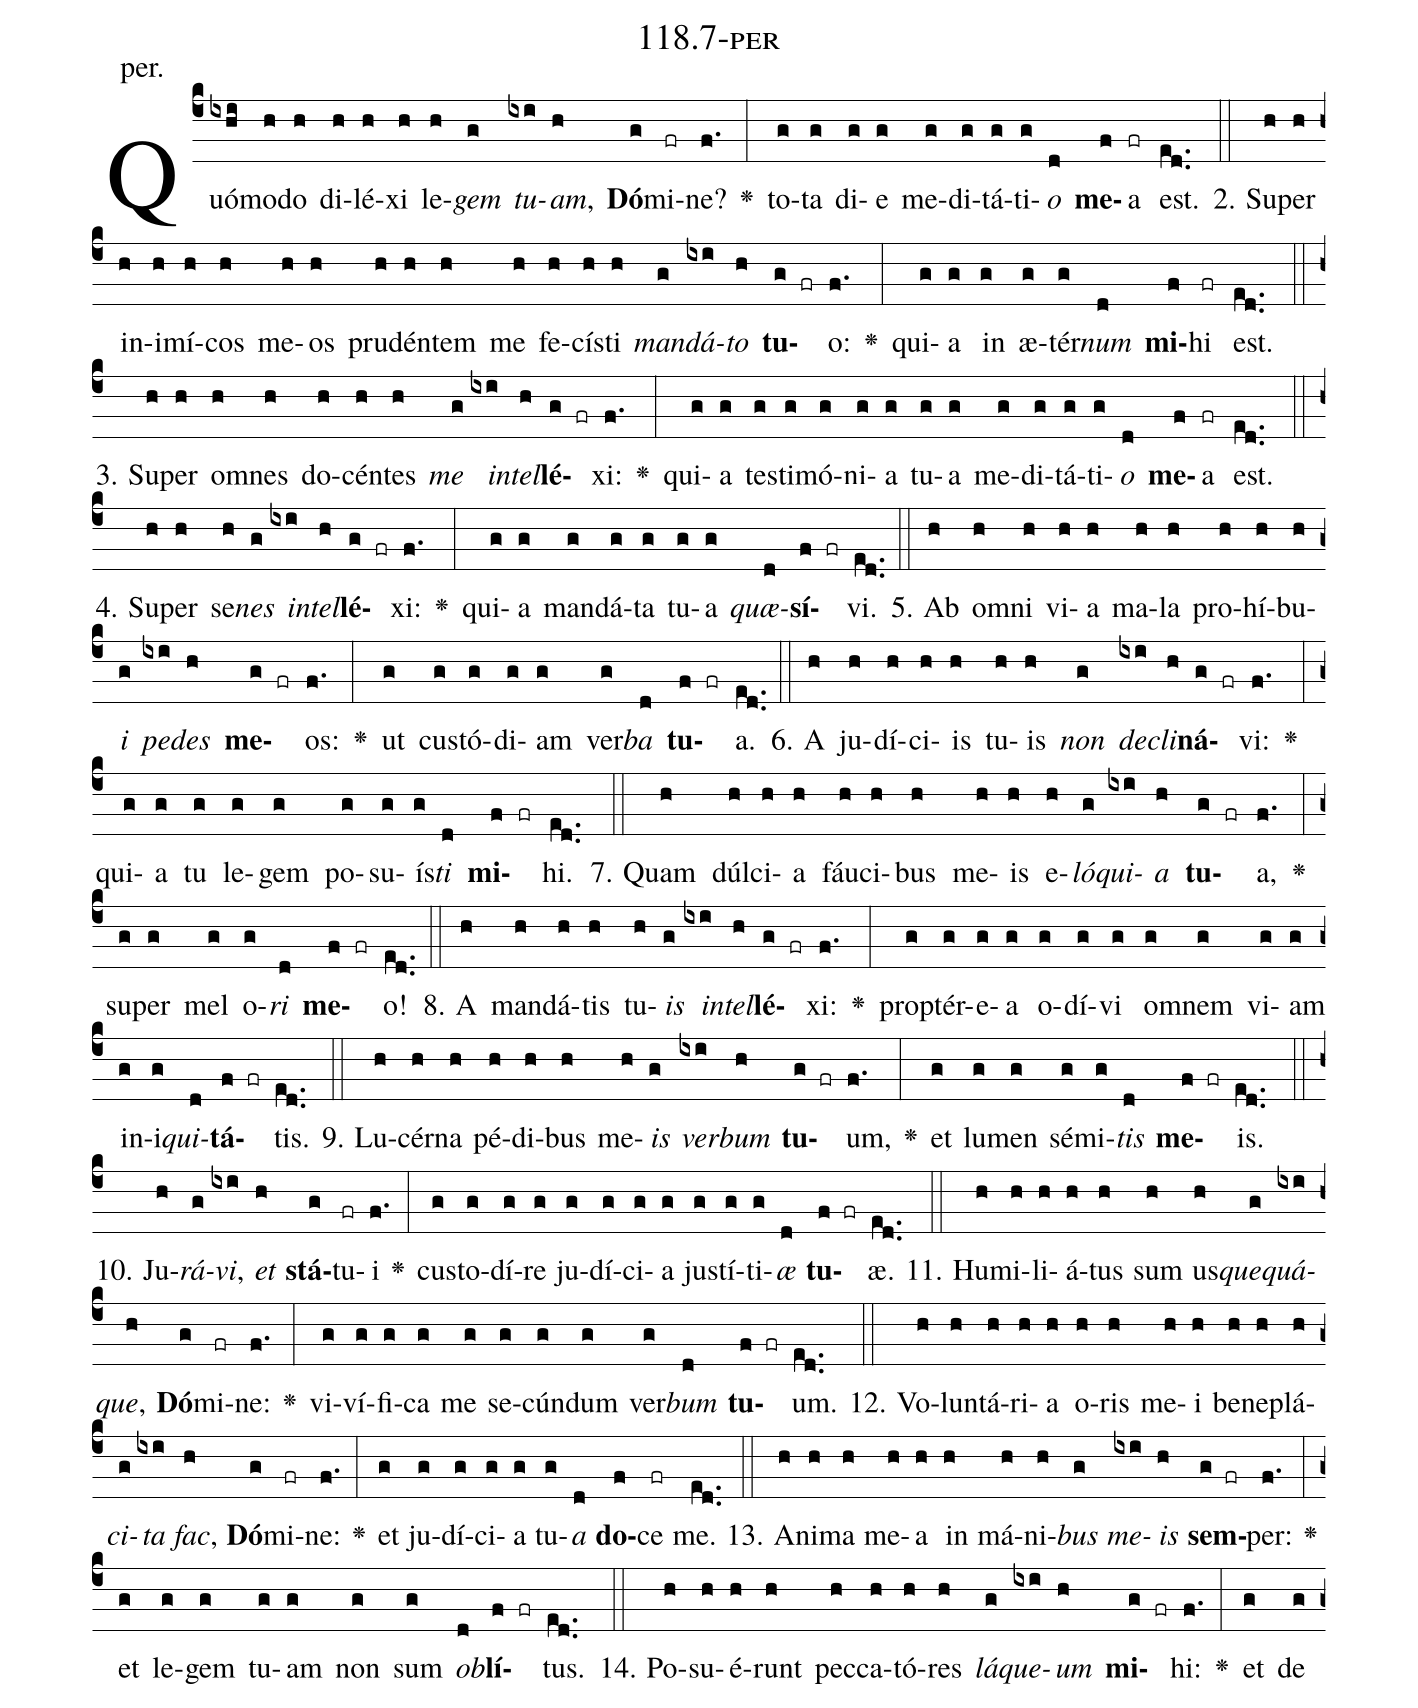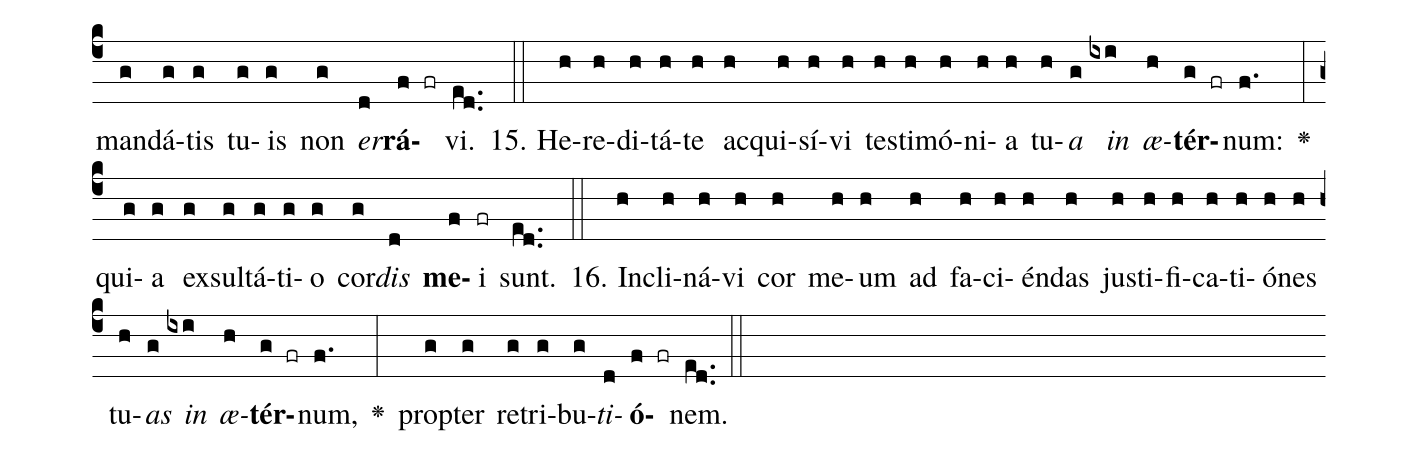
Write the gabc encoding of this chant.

name: 118.7-per;
annotation: per.;
%%
(c4)Quó(ixhi)mo(h)do(h) di(h)lé(h)xi(h) le(h)<i>gem</i>(g) <i>tu</i>(ixi)<i>am</i>,(h) <b>Dó</b>(g)mi(fr)ne?(f.) <v>\greheightstar</v>(:) to(g)ta(g) di(g)e(g) me(g)di(g)tá(g)ti(g)<i>o</i>(d) <b>me</b>(f)a(fr) est.(ed..) (::)
2. Su(h)per(h) in(h)i(h)mí(h)cos(h) me(h)os(h) pru(h)dén(h)tem(h) me(h) fe(h)cís(h)ti(h) <i>man</i>(g)<i>dá</i>(ixi)<i>to</i>(h) <b>tu</b>(g fr)o:(f.) <v>\greheightstar</v>(:) qui(g)a(g) in(g) æ(g)tér(g)<i>num</i>(d) <b>mi</b>(f)hi(fr) est.(ed..) (::)
3. Su(h)per(h) om(h)nes(h) do(h)cén(h)tes(h) <i>me</i>(g) <i>in</i>(ixi)<i>tel</i>(h)<b>lé</b>(g fr)xi:(f.) <v>\greheightstar</v>(:) qui(g)a(g) tes(g)ti(g)mó(g)ni(g)a(g) tu(g)a(g) me(g)di(g)tá(g)ti(g)<i>o</i>(d) <b>me</b>(f)a(fr) est.(ed..) (::)
4. Su(h)per(h) se(h)<i>nes</i>(g) <i>in</i>(ixi)<i>tel</i>(h)<b>lé</b>(g fr)xi:(f.) <v>\greheightstar</v>(:) qui(g)a(g) man(g)dá(g)ta(g) tu(g)a(g) <i>quæ</i>(d)<b>sí</b>(f fr)vi.(ed..) (::)
5. Ab(h) om(h)ni(h) vi(h)a(h) ma(h)la(h) pro(h)hí(h)bu(h)<i>i</i>(g) <i>pe</i>(ixi)<i>des</i>(h) <b>me</b>(g fr)os:(f.) <v>\greheightstar</v>(:) ut(g) cus(g)tó(g)di(g)am(g) ver(g)<i>ba</i>(d) <b>tu</b>(f fr)a.(ed..) (::)
6. A(h) ju(h)dí(h)ci(h)is(h) tu(h)is(h) <i>non</i>(g) <i>de</i>(ixi)<i>cli</i>(h)<b>ná</b>(g fr)vi:(f.) <v>\greheightstar</v>(:) qui(g)a(g) tu(g) le(g)gem(g) po(g)su(g)ís(g)<i>ti</i>(d) <b>mi</b>(f fr)hi.(ed..) (::)
7. Quam(h) dúl(h)ci(h)a(h) fáu(h)ci(h)bus(h) me(h)is(h) e(h)<i>ló</i>(g)<i>qui</i>(ixi)<i>a</i>(h) <b>tu</b>(g fr)a,(f.) <v>\greheightstar</v>(:) su(g)per(g) mel(g) o(g)<i>ri</i>(d) <b>me</b>(f fr)o!(ed..) (::)
8. A(h) man(h)dá(h)tis(h) tu(h)<i>is</i>(g) <i>in</i>(ixi)<i>tel</i>(h)<b>lé</b>(g fr)xi:(f.) <v>\greheightstar</v>(:) prop(g)tér(g)e(g)a(g) o(g)dí(g)vi(g) om(g)nem(g) vi(g)am(g) in(g)i(g)<i>qui</i>(d)<b>tá</b>(f fr)tis.(ed..) (::)
9. Lu(h)cér(h)na(h) pé(h)di(h)bus(h) me(h)<i>is</i>(g) <i>ver</i>(ixi)<i>bum</i>(h) <b>tu</b>(g fr)um,(f.) <v>\greheightstar</v>(:) et(g) lu(g)men(g) sé(g)mi(g)<i>tis</i>(d) <b>me</b>(f fr)is.(ed..) (::)
10. Ju(h)<i>rá</i>(g)<i>vi</i>,(ixi) <i>et</i>(h) <b>stá</b>(g)tu(fr)i(f.) <v>\greheightstar</v>(:) cus(g)to(g)dí(g)re(g) ju(g)dí(g)ci(g)a(g) jus(g)tí(g)ti(g)<i>æ</i>(d) <b>tu</b>(f fr)æ.(ed..) (::)
11. Hu(h)mi(h)li(h)á(h)tus(h) sum(h) us(h)<i>que</i>(g)<i>quá</i>(ixi)<i>que</i>,(h) <b>Dó</b>(g)mi(fr)ne:(f.) <v>\greheightstar</v>(:) vi(g)ví(g)fi(g)ca(g) me(g) se(g)cún(g)dum(g) ver(g)<i>bum</i>(d) <b>tu</b>(f fr)um.(ed..) (::)
12. Vo(h)lun(h)tá(h)ri(h)a(h) o(h)ris(h) me(h)i(h) be(h)ne(h)plá(h)<i>ci</i>(g)<i>ta</i>(ixi) <i>fac</i>,(h) <b>Dó</b>(g)mi(fr)ne:(f.) <v>\greheightstar</v>(:) et(g) ju(g)dí(g)ci(g)a(g) tu(g)<i>a</i>(d) <b>do</b>(f)ce(fr) me.(ed..) (::)
13. A(h)ni(h)ma(h) me(h)a(h) in(h) má(h)ni(h)<i>bus</i>(g) <i>me</i>(ixi)<i>is</i>(h) <b>sem</b>(g fr)per:(f.) <v>\greheightstar</v>(:) et(g) le(g)gem(g) tu(g)am(g) non(g) sum(g) <i>ob</i>(d)<b>lí</b>(f fr)tus.(ed..) (::)
14. Po(h)su(h)é(h)runt(h) pec(h)ca(h)tó(h)res(h) <i>lá</i>(g)<i>que</i>(ixi)<i>um</i>(h) <b>mi</b>(g fr)hi:(f.) <v>\greheightstar</v>(:) et(g) de(g) man(g)dá(g)tis(g) tu(g)is(g) non(g) <i>er</i>(d)<b>rá</b>(f fr)vi.(ed..) (::)
15. He(h)re(h)di(h)tá(h)te(h) ac(h)qui(h)sí(h)vi(h) tes(h)ti(h)mó(h)ni(h)a(h) tu(h)<i>a</i>(g) <i>in</i>(ixi) <i>æ</i>(h)<b>tér</b>(g fr)num:(f.) <v>\greheightstar</v>(:) qui(g)a(g) ex(g)sul(g)tá(g)ti(g)o(g) cor(g)<i>dis</i>(d) <b>me</b>(f)i(fr) sunt.(ed..) (::)
16. In(h)cli(h)ná(h)vi(h) cor(h) me(h)um(h) ad(h) fa(h)ci(h)én(h)das(h) jus(h)ti(h)fi(h)ca(h)ti(h)ó(h)nes(h) tu(h)<i>as</i>(g) <i>in</i>(ixi) <i>æ</i>(h)<b>tér</b>(g fr)num,(f.) <v>\greheightstar</v>(:) prop(g)ter(g) re(g)tri(g)bu(g)<i>ti</i>(d)<b>ó</b>(f fr)nem.(ed..) (::)
